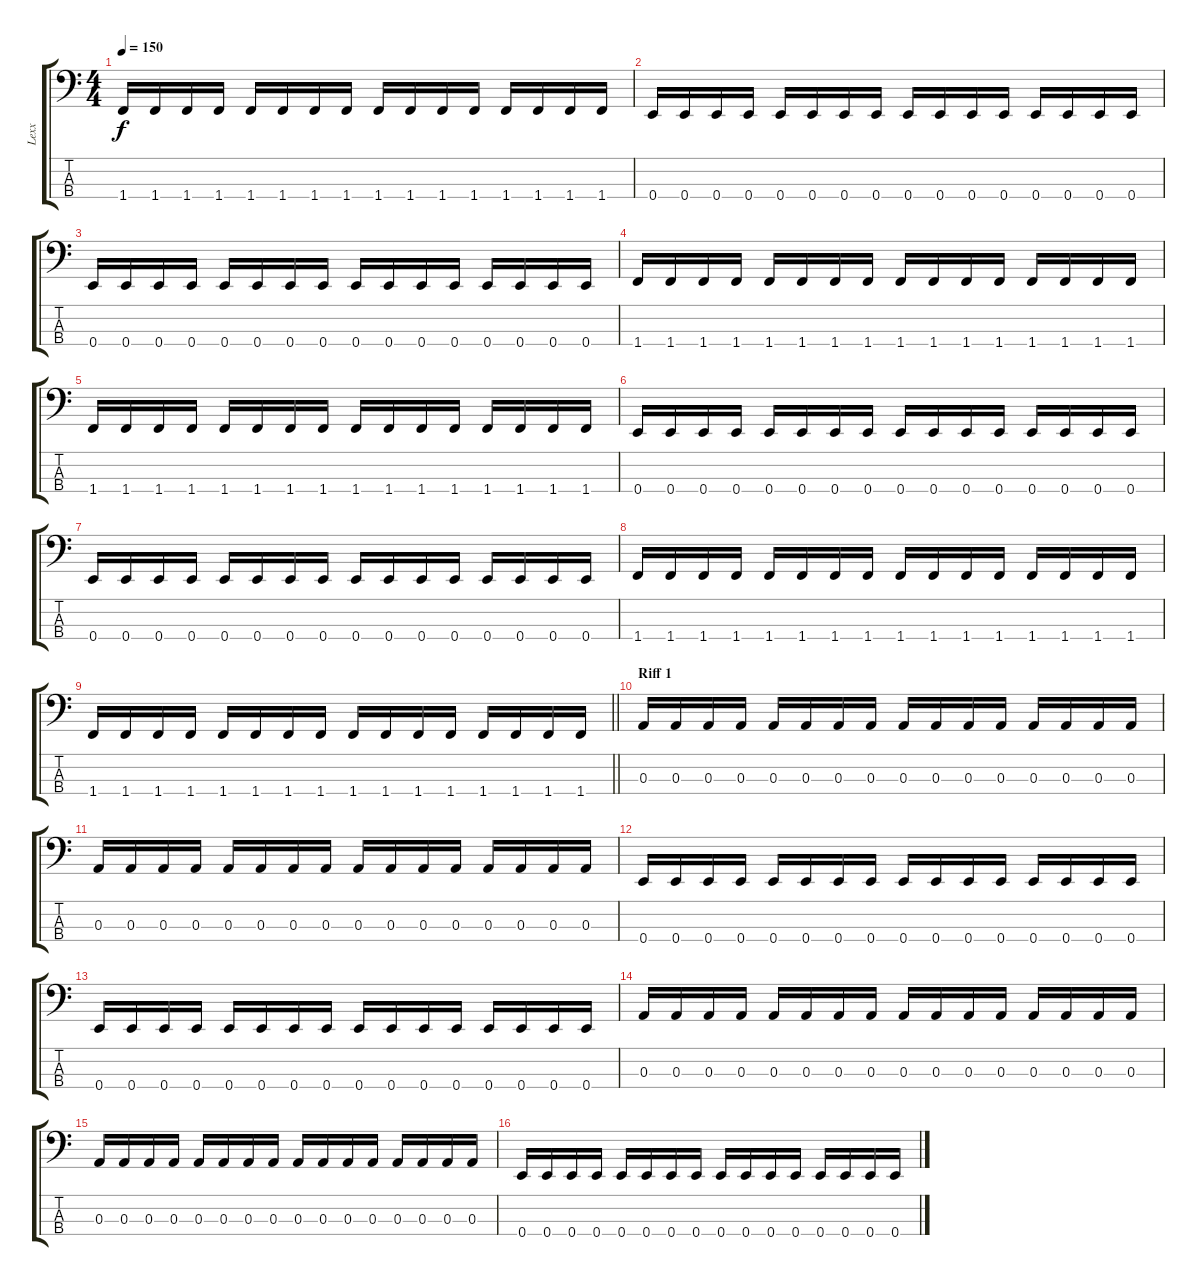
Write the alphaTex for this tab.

\track ("Lexx" "Lexx") {instrument electricbasspick}
\staff {score tabs}
\tuning (G2 D2 A1 E1) {hide}
\ts (4 4)
\tempo 150
\clef f4
\ks c
1.4.16{dy f} 1.4.16 1.4.16 1.4.16 1.4.16 1.4.16 1.4.16 1.4.16 1.4.16 1.4.16 1.4.16 1.4.16 1.4.16 1.4.16 1.4.16 1.4.16 |
0.4.16 0.4.16 0.4.16 0.4.16 0.4.16 0.4.16 0.4.16 0.4.16 0.4.16 0.4.16 0.4.16 0.4.16 0.4.16 0.4.16 0.4.16 0.4.16 |
0.4.16 0.4.16 0.4.16 0.4.16 0.4.16 0.4.16 0.4.16 0.4.16 0.4.16 0.4.16 0.4.16 0.4.16 0.4.16 0.4.16 0.4.16 0.4.16 |
1.4.16 1.4.16 1.4.16 1.4.16 1.4.16 1.4.16 1.4.16 1.4.16 1.4.16 1.4.16 1.4.16 1.4.16 1.4.16 1.4.16 1.4.16 1.4.16 |
1.4.16 1.4.16 1.4.16 1.4.16 1.4.16 1.4.16 1.4.16 1.4.16 1.4.16 1.4.16 1.4.16 1.4.16 1.4.16 1.4.16 1.4.16 1.4.16 |
0.4.16 0.4.16 0.4.16 0.4.16 0.4.16 0.4.16 0.4.16 0.4.16 0.4.16 0.4.16 0.4.16 0.4.16 0.4.16 0.4.16 0.4.16 0.4.16 |
0.4.16 0.4.16 0.4.16 0.4.16 0.4.16 0.4.16 0.4.16 0.4.16 0.4.16 0.4.16 0.4.16 0.4.16 0.4.16 0.4.16 0.4.16 0.4.16 |
1.4.16 1.4.16 1.4.16 1.4.16 1.4.16 1.4.16 1.4.16 1.4.16 1.4.16 1.4.16 1.4.16 1.4.16 1.4.16 1.4.16 1.4.16 1.4.16 |
\barLineRight lightlight
1.4.16 1.4.16 1.4.16 1.4.16 1.4.16 1.4.16 1.4.16 1.4.16 1.4.16 1.4.16 1.4.16 1.4.16 1.4.16 1.4.16 1.4.16 1.4.16 |
\section ("" "Riff 1")
0.3.16 0.3.16 0.3.16 0.3.16 0.3.16 0.3.16 0.3.16 0.3.16 0.3.16 0.3.16 0.3.16 0.3.16 0.3.16 0.3.16 0.3.16 0.3.16 |
0.3.16 0.3.16 0.3.16 0.3.16 0.3.16 0.3.16 0.3.16 0.3.16 0.3.16 0.3.16 0.3.16 0.3.16 0.3.16 0.3.16 0.3.16 0.3.16 |
0.4.16 0.4.16 0.4.16 0.4.16 0.4.16 0.4.16 0.4.16 0.4.16 0.4.16 0.4.16 0.4.16 0.4.16 0.4.16 0.4.16 0.4.16 0.4.16 |
0.4.16 0.4.16 0.4.16 0.4.16 0.4.16 0.4.16 0.4.16 0.4.16 0.4.16 0.4.16 0.4.16 0.4.16 0.4.16 0.4.16 0.4.16 0.4.16 |
0.3.16 0.3.16 0.3.16 0.3.16 0.3.16 0.3.16 0.3.16 0.3.16 0.3.16 0.3.16 0.3.16 0.3.16 0.3.16 0.3.16 0.3.16 0.3.16 |
0.3.16 0.3.16 0.3.16 0.3.16 0.3.16 0.3.16 0.3.16 0.3.16 0.3.16 0.3.16 0.3.16 0.3.16 0.3.16 0.3.16 0.3.16 0.3.16 |
0.4.16 0.4.16 0.4.16 0.4.16 0.4.16 0.4.16 0.4.16 0.4.16 0.4.16 0.4.16 0.4.16 0.4.16 0.4.16 0.4.16 0.4.16 0.4.16
